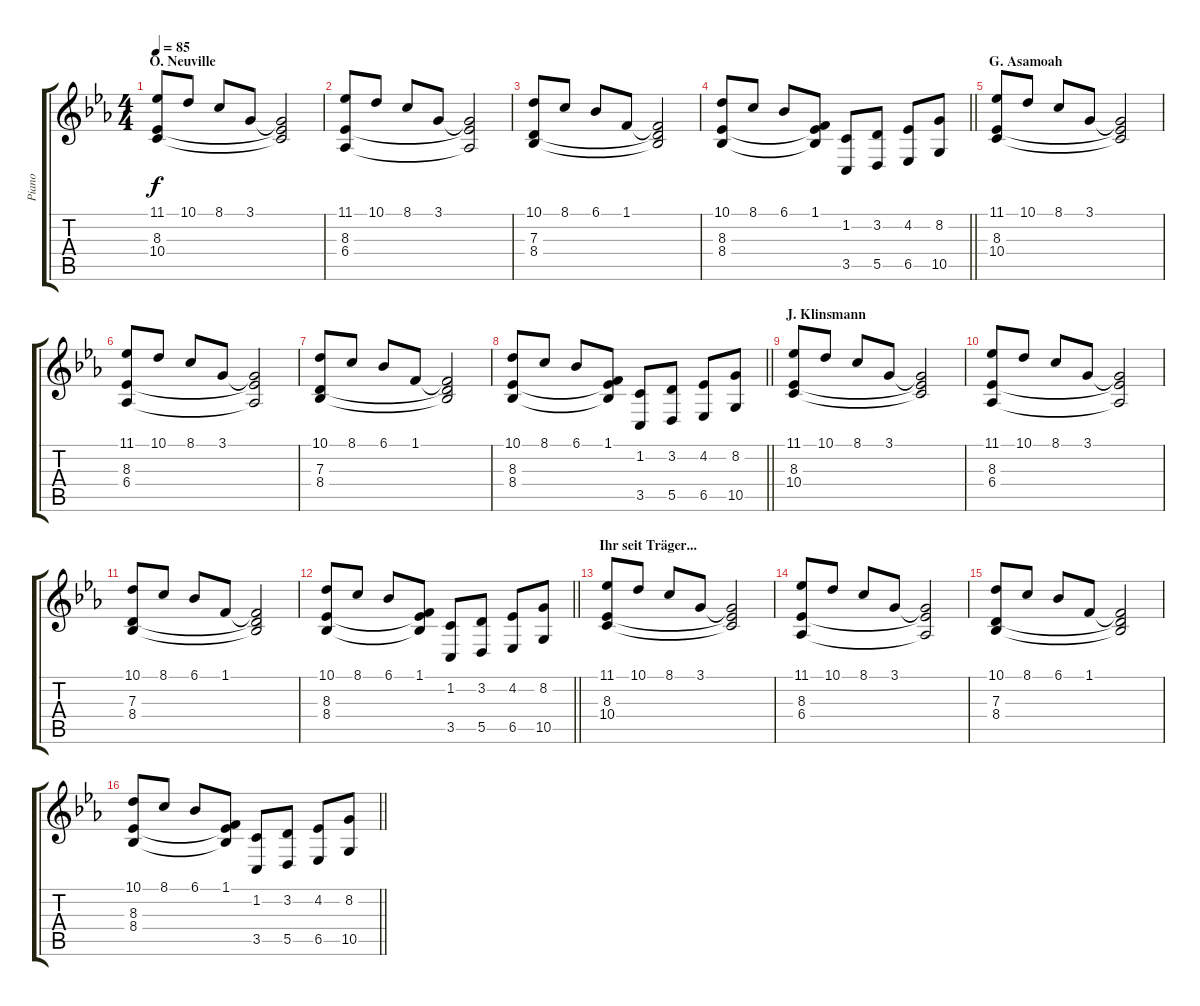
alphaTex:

\track ("Piano" "Piano") {instrument acousticgrandpiano}
\staff {score tabs}
\tuning (E4 B3 G3 D3 A2 E2) {hide}
\ts (4 4)
\section ("" "O. Neuville")
\tempo 85
\clef g2
\ks cminor
(11.1 8.3 10.4).8{dy f} 10.1.8 8.1.8 3.1.8 (3.1{t} 8.3{t} 10.4{t}).2 |
(11.1 8.3 6.4).8 10.1.8 8.1.8 3.1.8 (3.1{t} 8.3{t} 6.4{t}).2 |
(10.1 7.3 8.4).8 8.1.8 6.1.8 1.1.8 (1.1{t} 7.3{t} 8.4{t}).2 |
\barLineRight lightlight
(10.1 8.3 8.4).8 8.1.8 6.1.8 (1.1 8.3{t} 8.4{t}).8 (1.2 3.5).8 (3.2 5.5).8 (4.2 6.5).8 (8.2 10.5).8 |
\section ("" "G. Asamoah")
(11.1 8.3 10.4).8 10.1.8 8.1.8 3.1.8 (3.1{t} 8.3{t} 10.4{t}).2 |
(11.1 8.3 6.4).8 10.1.8 8.1.8 3.1.8 (3.1{t} 8.3{t} 6.4{t}).2 |
(10.1 7.3 8.4).8 8.1.8 6.1.8 1.1.8 (1.1{t} 7.3{t} 8.4{t}).2 |
\barLineRight lightlight
(10.1 8.3 8.4).8 8.1.8 6.1.8 (1.1 8.3{t} 8.4{t}).8 (1.2 3.5).8 (3.2 5.5).8 (4.2 6.5).8 (8.2 10.5).8 |
\section ("" "J. Klinsmann")
(11.1 8.3 10.4).8 10.1.8 8.1.8 3.1.8 (3.1{t} 8.3{t} 10.4{t}).2 |
(11.1 8.3 6.4).8 10.1.8 8.1.8 3.1.8 (3.1{t} 8.3{t} 6.4{t}).2 |
(10.1 7.3 8.4).8 8.1.8 6.1.8 1.1.8 (1.1{t} 7.3{t} 8.4{t}).2 |
\barLineRight lightlight
(10.1 8.3 8.4).8 8.1.8 6.1.8 (1.1 8.3{t} 8.4{t}).8 (1.2 3.5).8 (3.2 5.5).8 (4.2 6.5).8 (8.2 10.5).8 |
\section ("" "Ihr seit Träger...")
(11.1 8.3 10.4).8 10.1.8 8.1.8 3.1.8 (3.1{t} 8.3{t} 10.4{t}).2 |
(11.1 8.3 6.4).8 10.1.8 8.1.8 3.1.8 (3.1{t} 8.3{t} 6.4{t}).2 |
(10.1 7.3 8.4).8 8.1.8 6.1.8 1.1.8 (1.1{t} 7.3{t} 8.4{t}).2 |
\barLineRight lightlight
(10.1 8.3 8.4).8 8.1.8 6.1.8 (1.1 8.3{t} 8.4{t}).8 (1.2 3.5).8 (3.2 5.5).8 (4.2 6.5).8 (8.2 10.5).8
